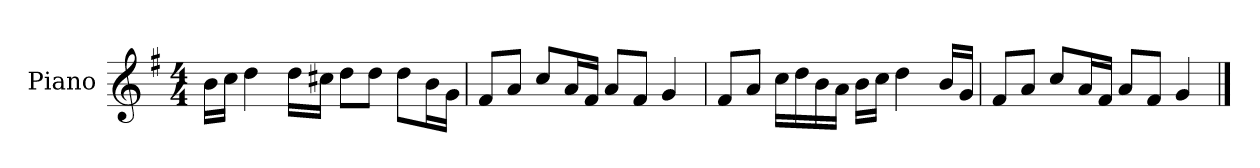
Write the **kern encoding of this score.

**kern
*part1
*staff1
*I"Piano
*I'P-no
*clefG2
*k[f#]
*M4/4
*MM90
=1
16b\LL
16cc\JJ
4dd\
16dd\LL
16cc#X\JJ
8dd\L
8dd\J
8dd\L
16b\L
16g\JJ
=2
8f#/L
8a/J
8cc/L
16a/L
16f#/JJ
8a/L
8f#/J
4g/
=3
8f#/L
8a/J
16cc\LL
16dd\
16b\
16a\JJ
16b\LL
16cc\JJ
4dd\
16b/LL
16g/JJ
=4
8f#/L
8a/J
8cc/L
16a/L
16f#/JJ
8a/L
8f#/J
4g/
==
*-
